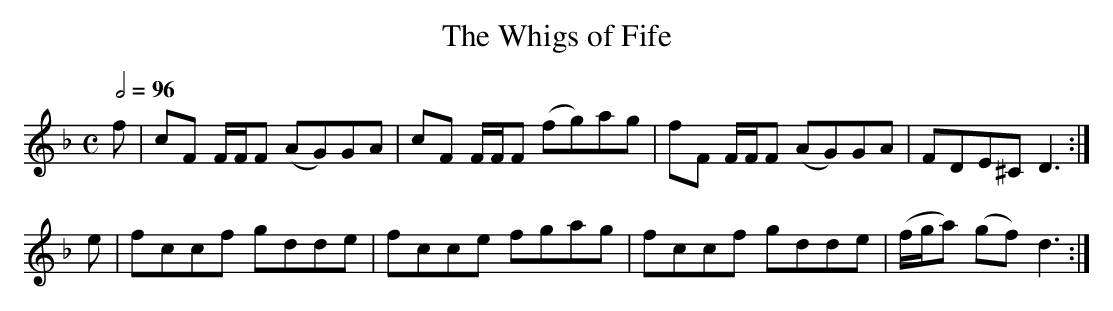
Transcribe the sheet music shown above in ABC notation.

X:1
T:The Whigs of Fife
M:C
L:1/8
Q:1/2=96
K:F
f|cF F/F/F (AG)GA|cF F/F/F (fg)ag|fF F/F/F (AG)GA| FDE^C       D3:|
e|fccf      gdde |fcce      fgag |fccf      gdde |(f/g/a) (gf) d3:|
